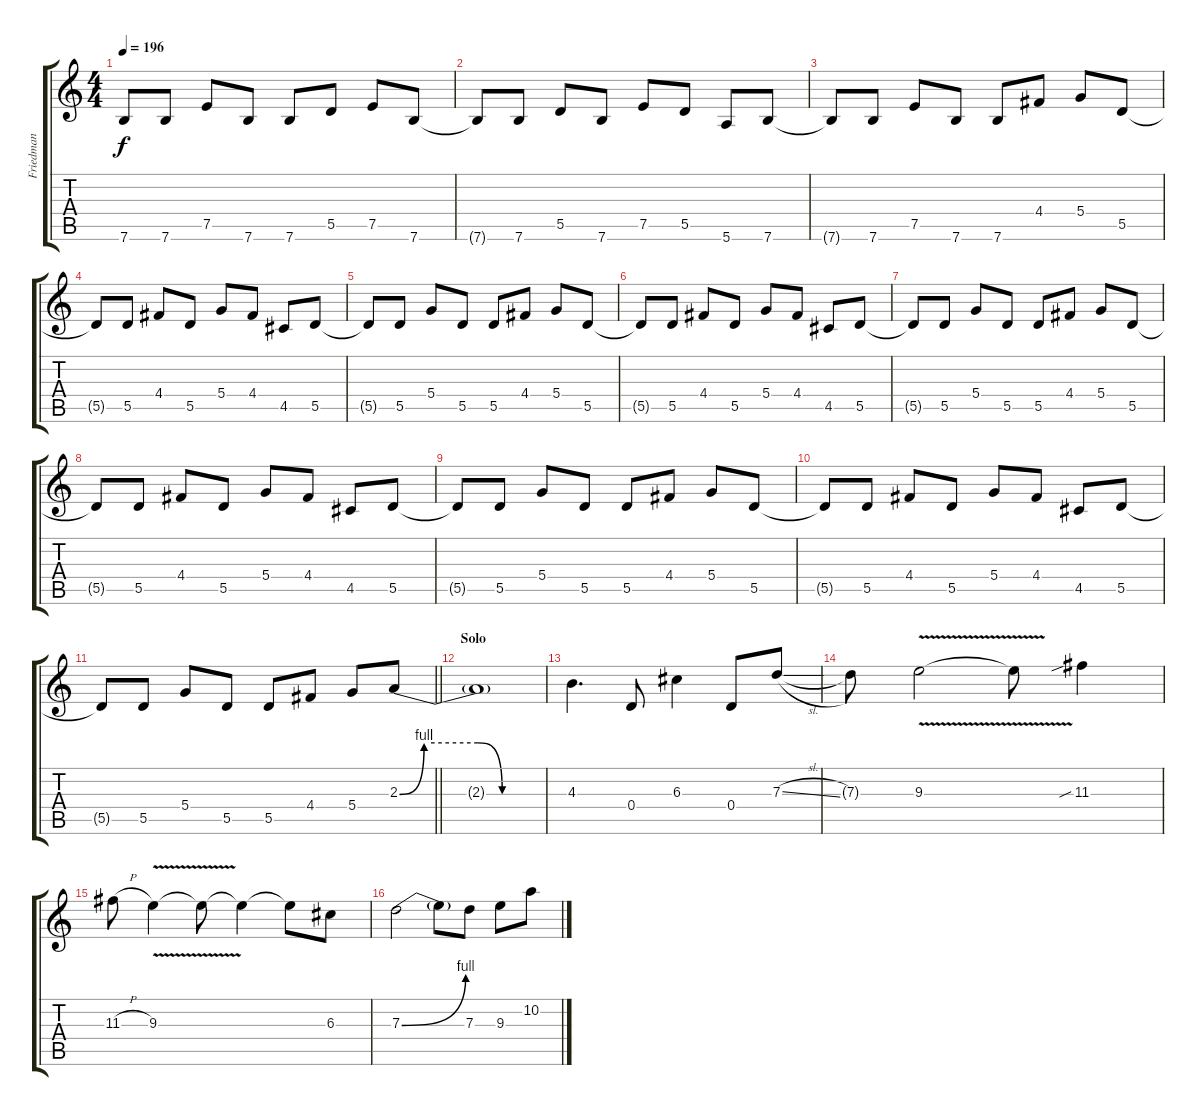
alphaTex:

\track ("Friedman" "Friedman") {instrument distortionguitar}
\staff {score tabs}
\tuning (E4 B3 G3 D3 A2 E2) {hide}
\ts (4 4)
\tempo 196
\clef g2
\ks c
7.6{t}.8{dy f} 7.6.8 7.5.8 7.6.8 7.6.8 5.5.8 7.5.8 7.6.8 |
7.6{t}.8 7.6.8 5.5.8 7.6.8 7.5.8 5.5.8 5.6.8 7.6.8 |
7.6{t}.8 7.6.8 7.5.8 7.6.8 7.6.8 4.4.8 5.4.8 5.5.8 |
5.5{t}.8 5.5.8 4.4.8 5.5.8 5.4.8 4.4.8 4.5.8 5.5.8 |
5.5{t}.8 5.5.8 5.4.8 5.5.8 5.5.8 4.4.8 5.4.8 5.5.8 |
5.5{t}.8 5.5.8 4.4.8 5.5.8 5.4.8 4.4.8 4.5.8 5.5.8 |
5.5{t}.8 5.5.8 5.4.8 5.5.8 5.5.8 4.4.8 5.4.8 5.5.8 |
5.5{t}.8 5.5.8 4.4.8 5.5.8 5.4.8 4.4.8 4.5.8 5.5.8 |
5.5{t}.8 5.5.8 5.4.8 5.5.8 5.5.8 4.4.8 5.4.8 5.5.8 |
5.5{t}.8 5.5.8 4.4.8 5.5.8 5.4.8 4.4.8 4.5.8 5.5.8 |
\barLineRight lightlight
5.5{t}.8 5.5.8 5.4.8 5.5.8 5.5.8 4.4.8 5.4.8 2.3{be (custom 0 0 10 4 32 4 42 0 60 0)}.8{volume 16 instrument distortionguitar} |
\section ("" "Solo")
2.3{t}.1{volume 16 instrument distortionguitar} |
4.3.4{d} 0.4.8 6.3.4 0.4.8 7.3{sl}.8 |
7.3{t}.8 9.3{v}.2 9.3{t}.8 11.3{sib}.4 |
11.3{h}.8 9.3{v}.4 9.3{t}.8 9.3{t}.4 9.3{t}.8 6.3.8 |
7.3{be (bend 0 0 60 4)}.2 7.3{t}.8 7.3.8 9.3.8 10.2.8
